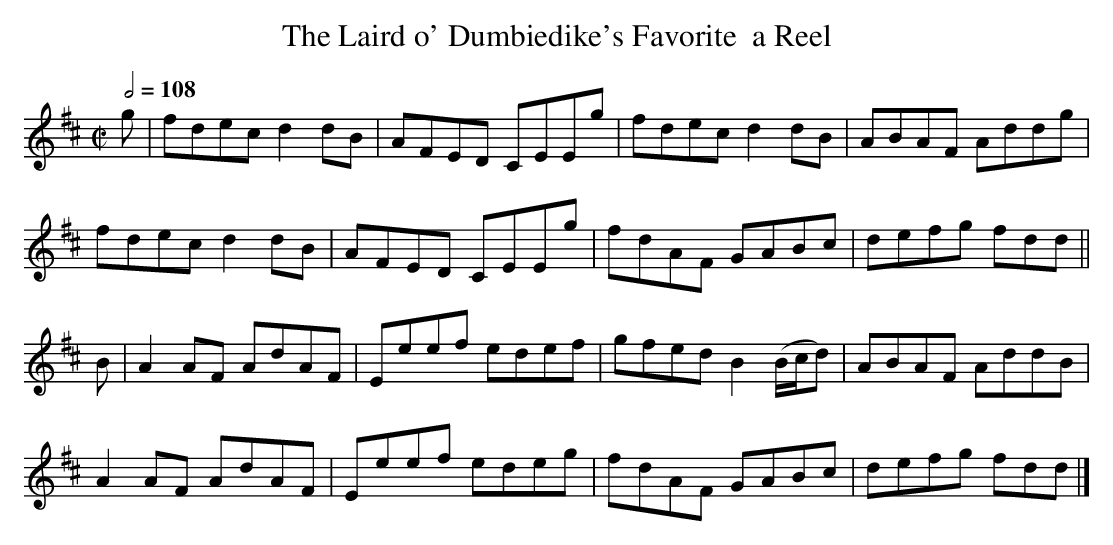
X:1
T:The Laird o' Dumbiedike's Favorite  a Reel
M:C|
L:1/8
Q:1/2=108
K:D
g|fdec d2dB|AFED CEEg|fdec d2dB     |ABAF Addg|
  fdec d2dB|AFED CEEg|fdAF GABc     |defg fdd||
B|A2AF AdAF|Eeef edef|gfed B2(B/c/d)|ABAF AddB|
  A2AF AdAF|Eeef edeg|fdAF GABc     |defg fdd|]
